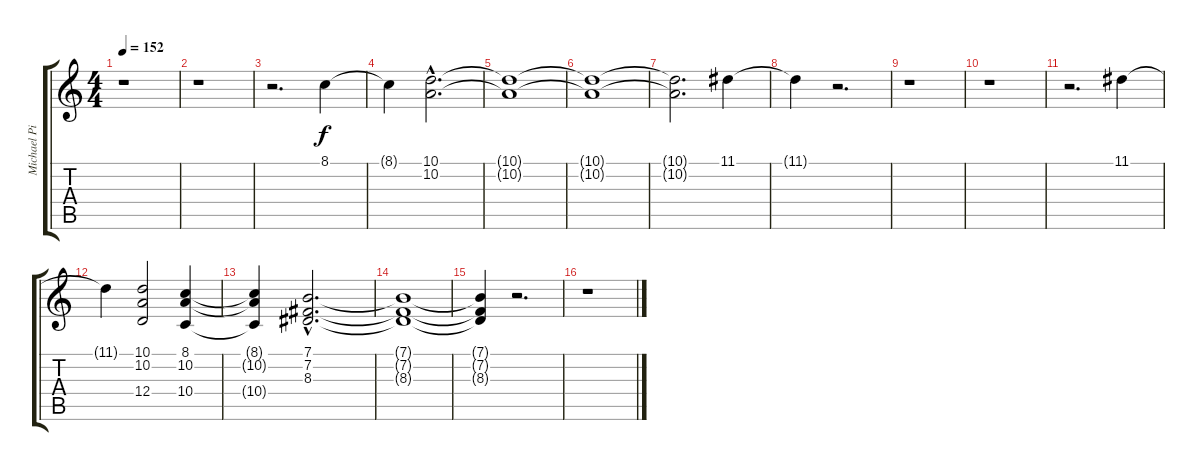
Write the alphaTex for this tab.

\track ("Michael Pinnella" "Michael Pi") {instrument stringensemble1}
\staff {score tabs}
\tuning (E4 B3 G3 D3 A2 E2) {hide}
\ts (4 4)
\tempo 152
\clef g2
\ks c
r.1{dy f} |
r.1 |
r.2{d} 8.1.4 |
8.1{t}.4 (10.1{hac} 10.2{hac}).2{d} |
(10.1{t} 10.2{t}).1 |
(10.1{t} 10.2{t}).1 |
(10.1{t} 10.2{t}).2{d} 11.1.4 |
11.1{t}.4 r.2{d} |
r.1 |
r.1 |
r.2{d} 11.1.4 |
11.1{t}.4 (10.1 10.2 12.4).2 (8.1 10.2 10.4).4 |
(8.1{t} 10.2{t} 10.4{t}).4 (7.1{hac} 7.2{hac} 8.3{hac}).2{d} |
(7.1{t} 7.2{t} 8.3{t}).1 |
(7.1{t} 7.2{t} 8.3{t}).4 r.2{d} |
r.1
